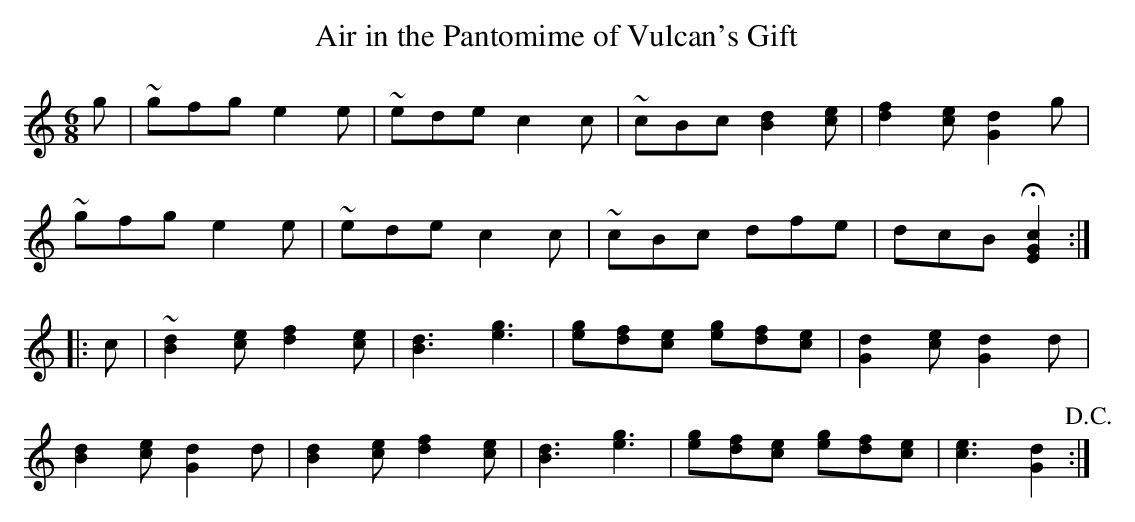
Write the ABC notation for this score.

X:1
T:Air in the Pantomime of Vulcan's Gift
M:6/8
L:1/8
K:C
g|~gfg e2e|~ede c2c|~cBc [B2d2][ce]|[d2f2][ce] [G2d2]g|
~gfg e2e|~ede c2c|~cBc dfe|dcB !fermata![E2G2c2]:|
|:c|~[B2d2][ce] [d2f2][ce]|[B3d3][e3g3]|[eg][df][ce] [eg][df][ce]|[G2d2][ce] [G2d2]d|
[B2d2][ce] [G2d2]d|[B2d2][ce] [d2f2][ce]|[B3d3] [e3g3]|[eg][df][ce] [eg][df][ce]|[c3e3] [G2d2]!D.C.!:|
